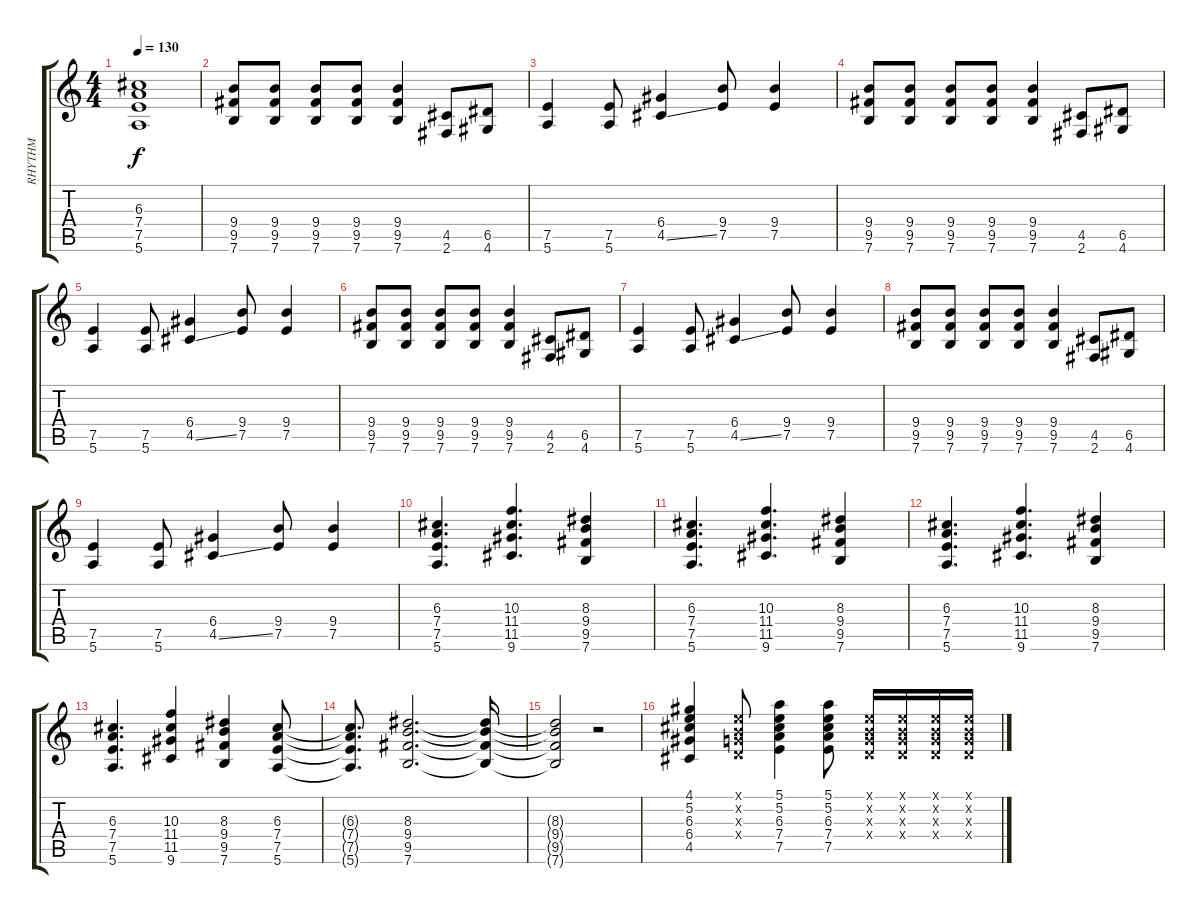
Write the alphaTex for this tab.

\track ("RHYTHM" "RHYTHM") {instrument distortionguitar}
\staff {score tabs}
\tuning (E4 B3 G3 D3 A2 E2) {hide}
\ts (4 4)
\tempo 130
\clef g2
\ks c
(6.3{t} 7.4{t} 7.5{t} 5.6{t}).1{dy f} |
(9.4 9.5 7.6).8 (9.4 9.5 7.6).8 (9.4 9.5 7.6).8 (9.4 9.5 7.6).8 (9.4 9.5 7.6).4 (4.5 2.6).8 (6.5 4.6).8 |
(7.5 5.6).4 (7.5 5.6).8 (6.4 4.5{ss}).4 (9.4 7.5).8 (9.4 7.5).4 |
(9.4 9.5 7.6).8 (9.4 9.5 7.6).8 (9.4 9.5 7.6).8 (9.4 9.5 7.6).8 (9.4 9.5 7.6).4 (4.5 2.6).8 (6.5 4.6).8 |
(7.5 5.6).4 (7.5 5.6).8 (6.4 4.5{ss}).4 (9.4 7.5).8 (9.4 7.5).4 |
(9.4 9.5 7.6).8 (9.4 9.5 7.6).8 (9.4 9.5 7.6).8 (9.4 9.5 7.6).8 (9.4 9.5 7.6).4 (4.5 2.6).8 (6.5 4.6).8 |
(7.5 5.6).4 (7.5 5.6).8 (6.4 4.5{ss}).4 (9.4 7.5).8 (9.4 7.5).4 |
(9.4 9.5 7.6).8 (9.4 9.5 7.6).8 (9.4 9.5 7.6).8 (9.4 9.5 7.6).8 (9.4 9.5 7.6).4 (4.5 2.6).8 (6.5 4.6).8 |
(7.5 5.6).4 (7.5 5.6).8 (6.4 4.5{ss}).4 (9.4 7.5).8 (9.4 7.5).4 |
(6.3 7.4 7.5 5.6).4{d} (10.3 11.4 11.5 9.6).4{d} (8.3 9.4 9.5 7.6).4 |
(6.3 7.4 7.5 5.6).4{d} (10.3 11.4 11.5 9.6).4{d} (8.3 9.4 9.5 7.6).4 |
(6.3 7.4 7.5 5.6).4{d} (10.3 11.4 11.5 9.6).4{d} (8.3 9.4 9.5 7.6).4 |
(6.3 7.4 7.5 5.6).4{d} (10.3 11.4 11.5 9.6).4 (8.3 9.4 9.5 7.6).4 (6.3 7.4 7.5 5.6).8 |
(6.3{t} 7.4{t} 7.5{t} 5.6{t}).8{d} (8.3 9.4 9.5 7.6).2{d} (8.3{t} 9.4{t} 9.5{t} 7.6{t}).16 |
(8.3{t} 9.4{t} 9.5{t} 7.6{t}).2 r.2 |
(4.1 5.2 6.3 6.4 4.5).4{volume 12} (0.1{x} 0.2{x} 0.3{x} 0.4{x}).8 (5.1 5.2 6.3 7.4 7.5).4 (5.1 5.2 6.3 7.4 7.5).8 (0.1{x} 0.2{x} 0.3{x} 0.4{x}).16 (0.1{x} 0.2{x} 0.3{x} 0.4{x}).16 (0.1{x} 0.2{x} 0.3{x} 0.4{x}).16 (0.1{x} 0.2{x} 0.3{x} 0.4{x}).16
